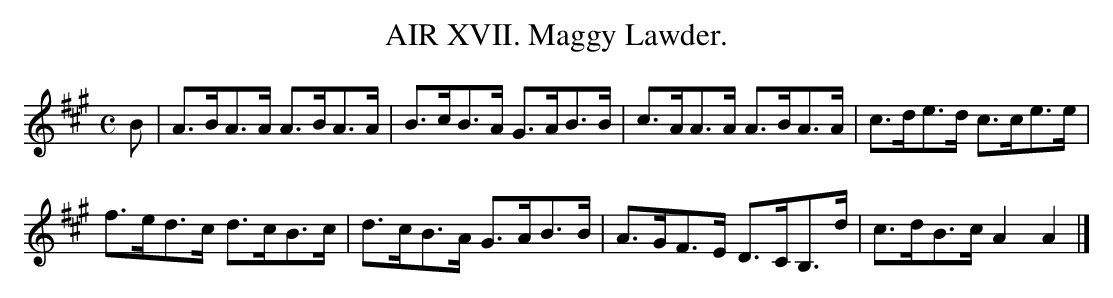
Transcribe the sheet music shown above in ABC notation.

X:1
T:AIR XVII. Maggy Lawder.
M:C
L:1/8
K:A
B|A>BA>A A>BA>A|B>cB>A G>AB>B|c>AA>A A>BA>A |c>de>d c>ce>e|
f>ed>c d>cB>c|d>cB>A G>AB>B|A>GF>E D>CB,>d|c>dB>c A2 A2|]
